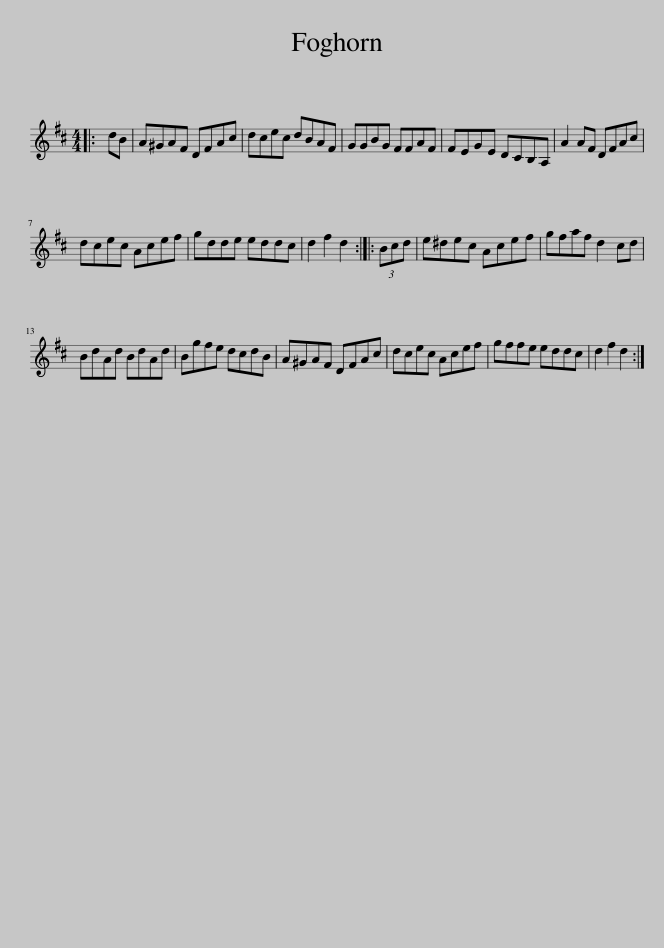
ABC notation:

X:1
L:1/8
M:4/4
I:linebreak $
K:D
V:1 treble
V:1
|: dB | A^GAF DFAc | dcec dBAF | GGBG FFAF | FEGE DCB,A, | %5
 A2 AF DFAc |$ dcec Acef | gdde eddc | d2 f2 d2 :: (3Bcd | %10
 e^dec Acef | gfaf d2 cd |$ BdAd BdAd | Bgfe dcdB | A^GAF DFAc | %15
 dcec Acef | gffe eddc | d2 f2 d2 :| %18
